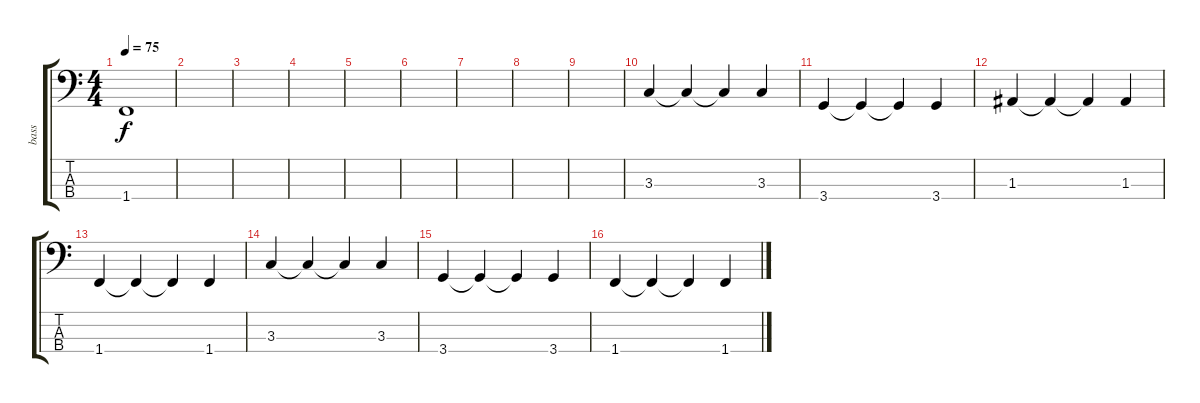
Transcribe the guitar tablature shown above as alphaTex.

\track ("bass" "bass") {instrument electricbassfinger}
\staff {score tabs}
\tuning (G2 D2 A1 E1) {hide}
\ts (4 4)
\tempo 75
\clef f4
\ks c
1.4.1{dy f} |
|
|
|
|
|
|
|
|
3.3.4 3.3{t}.4 3.3{t}.4 3.3.4 |
3.4.4 3.4{t}.4 3.4{t}.4 3.4.4 |
1.3.4 1.3{t}.4 1.3{t}.4 1.3.4 |
1.4.4 1.4{t}.4 1.4{t}.4 1.4.4 |
3.3.4 3.3{t}.4 3.3{t}.4 3.3.4 |
3.4.4 3.4{t}.4 3.4{t}.4 3.4.4 |
1.4.4 1.4{t}.4 1.4{t}.4 1.4.4
